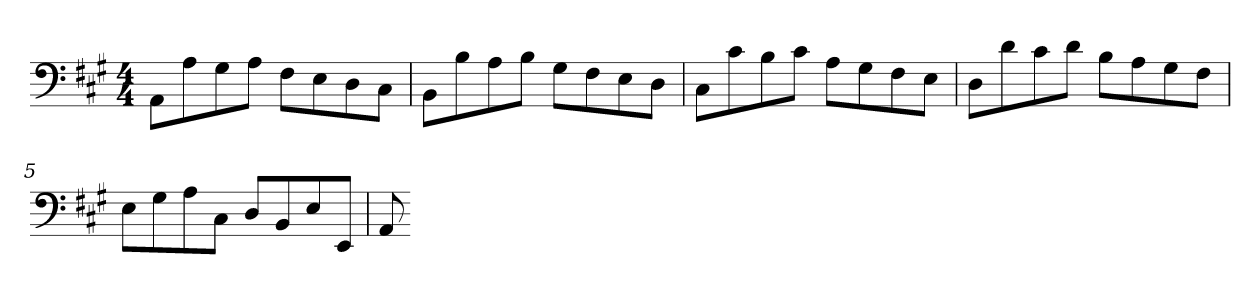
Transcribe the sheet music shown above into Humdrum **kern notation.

**kern
*part1
*staff1
*clefF4
*k[f#c#g#]
*M4/4
=1
8AAL
8A
8G#
8AJ
8F#L
8E
8D
8C#J
=2
8BBL
8B
8A
8BJ
8G#L
8F#
8E
8DJ
=3
8C#L
8c#
8B
8c#J
8AL
8G#
8F#
8EJ
=4
8DL
8d
8c#
8dJ
8BL
8A
8G#
8F#J
!!LO:LB:g=z
=5
8EL
8G#
8A
8C#J
8DL
8BB
8E
8EEJ
=6
8AA
=-
*-
